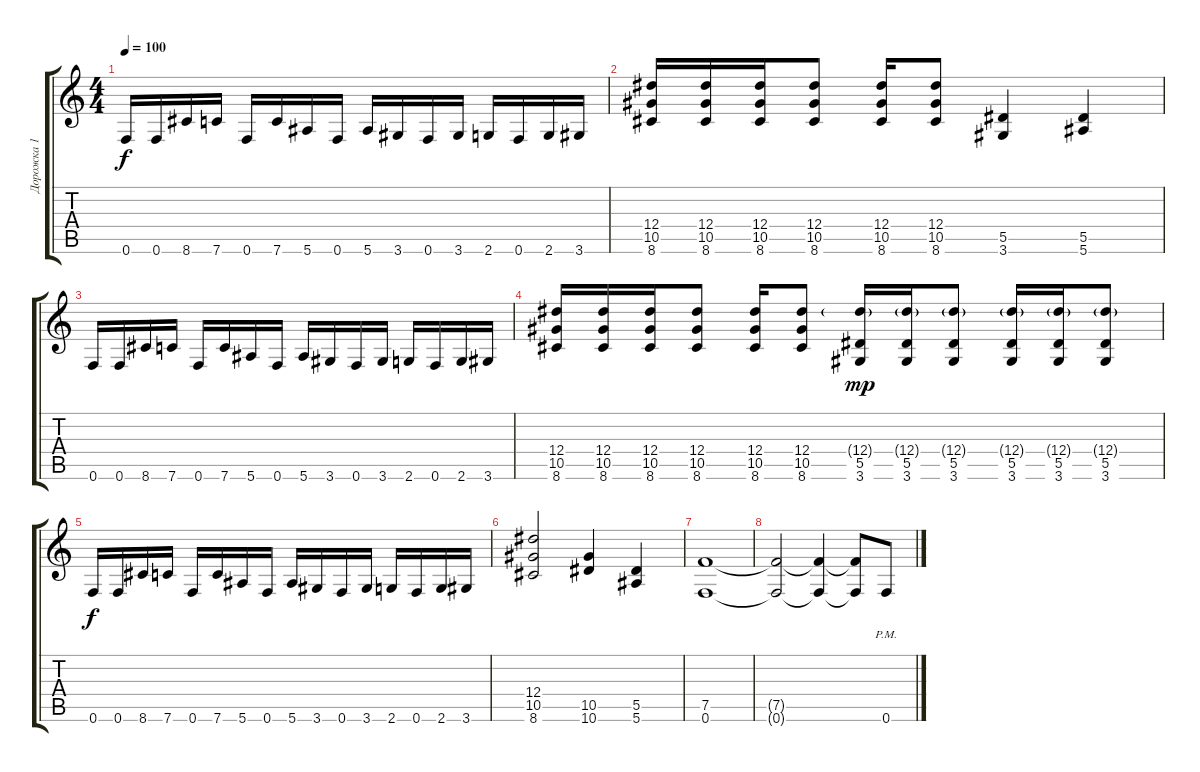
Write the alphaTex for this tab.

\track ("Дорожка 1" "Дорожка 1") {instrument distortionguitar}
\staff {score tabs}
\tuning (F4 C4 Ab3 Eb3 Bb2 F2) {hide}
\ts (4 4)
\tempo 100
\clef g2
\ks c
0.6.16{dy f} 0.6.16 8.6.16 7.6.16 0.6.16 7.6.16 5.6.16 0.6.16 5.6.16 3.6.16 0.6.16 3.6.16 2.6.16 0.6.16 2.6.16 3.6.16 |
(12.4 10.5 8.6).16 (12.4 10.5 8.6).16 (12.4 10.5 8.6).16 (12.4 10.5 8.6).8 (12.4 10.5 8.6).16 (12.4 10.5 8.6).8 (5.5 3.6).4 (5.5 5.6).4 |
0.6.16 0.6.16 8.6.16 7.6.16 0.6.16 7.6.16 5.6.16 0.6.16 5.6.16 3.6.16 0.6.16 3.6.16 2.6.16 0.6.16 2.6.16 3.6.16 |
(12.4 10.5 8.6).16 (12.4 10.5 8.6).16 (12.4 10.5 8.6).16 (12.4 10.5 8.6).8 (12.4 10.5 8.6).16 (12.4 10.5 8.6).8 (12.4{g} 5.5 3.6).16{dy mp} (12.4{g} 5.5 3.6).16 (12.4{g} 5.5 3.6).8 (12.4{g} 5.5 3.6).16 (12.4{g} 5.5 3.6).16 (12.4{g} 5.5 3.6).8 |
0.6.16{dy f} 0.6.16 8.6.16 7.6.16 0.6.16 7.6.16 5.6.16 0.6.16 5.6.16 3.6.16 0.6.16 3.6.16 2.6.16 0.6.16 2.6.16 3.6.16 |
(12.4 10.5 8.6).2 (10.5 10.6).4 (5.5 5.6).4 |
(7.5 0.6).1 |
(7.5{t} 0.6{t}).2 (7.5{t} 0.6{t}).4 (7.5{t} 0.6{t}).8 0.6{pm}.8
